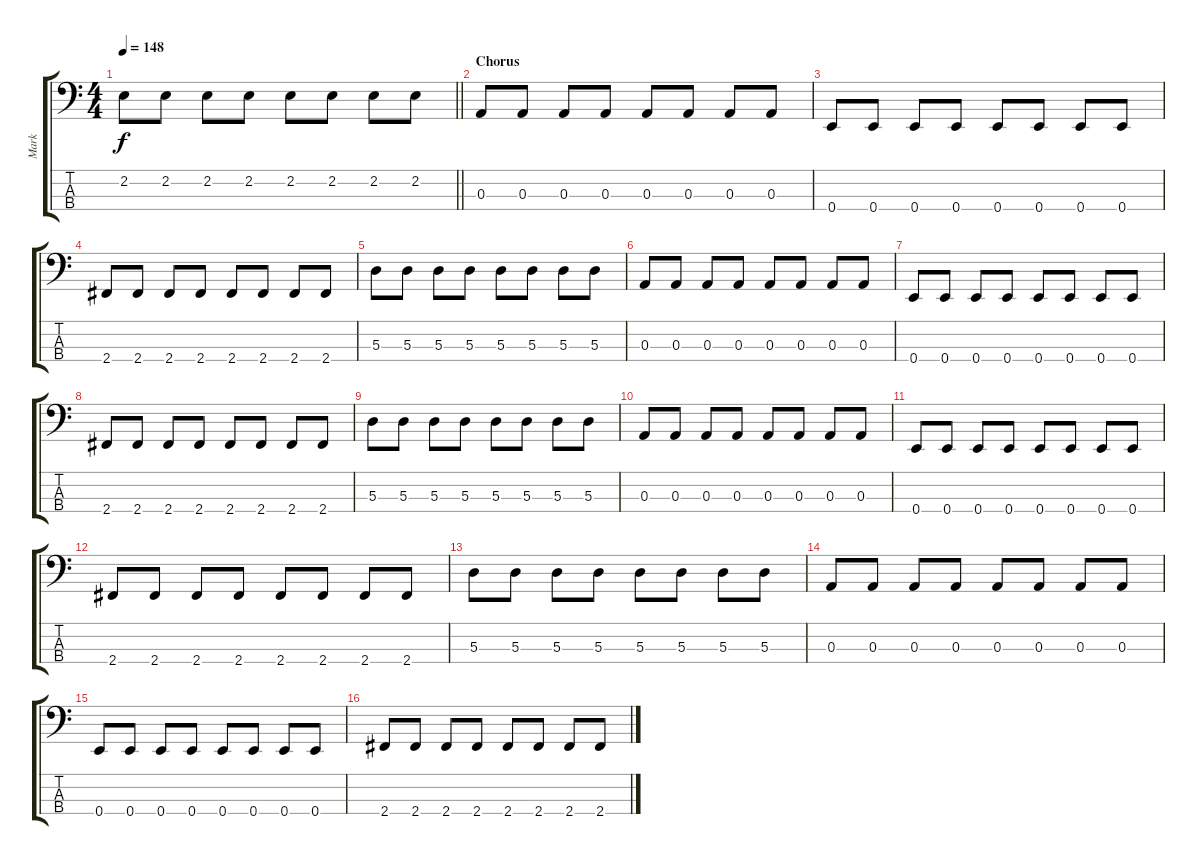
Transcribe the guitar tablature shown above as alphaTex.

\track ("Mark" "Mark") {instrument electricbassfinger}
\staff {score tabs}
\tuning (G2 D2 A1 E1) {hide}
\ts (4 4)
\tempo 148
\clef f4
\barLineRight lightlight
\ks c
2.2.8{dy f} 2.2.8 2.2.8 2.2.8 2.2.8 2.2.8 2.2.8 2.2.8 |
\section ("" "Chorus")
0.3.8 0.3.8 0.3.8 0.3.8 0.3.8 0.3.8 0.3.8 0.3.8 |
0.4.8 0.4.8 0.4.8 0.4.8 0.4.8 0.4.8 0.4.8 0.4.8 |
2.4.8 2.4.8 2.4.8 2.4.8 2.4.8 2.4.8 2.4.8 2.4.8 |
5.3.8 5.3.8 5.3.8 5.3.8 5.3.8 5.3.8 5.3.8 5.3.8 |
0.3.8 0.3.8 0.3.8 0.3.8 0.3.8 0.3.8 0.3.8 0.3.8 |
0.4.8 0.4.8 0.4.8 0.4.8 0.4.8 0.4.8 0.4.8 0.4.8 |
2.4.8 2.4.8 2.4.8 2.4.8 2.4.8 2.4.8 2.4.8 2.4.8 |
5.3.8 5.3.8 5.3.8 5.3.8 5.3.8 5.3.8 5.3.8 5.3.8 |
0.3.8 0.3.8 0.3.8 0.3.8 0.3.8 0.3.8 0.3.8 0.3.8 |
0.4.8 0.4.8 0.4.8 0.4.8 0.4.8 0.4.8 0.4.8 0.4.8 |
2.4.8 2.4.8 2.4.8 2.4.8 2.4.8 2.4.8 2.4.8 2.4.8 |
5.3.8 5.3.8 5.3.8 5.3.8 5.3.8 5.3.8 5.3.8 5.3.8 |
0.3.8 0.3.8 0.3.8 0.3.8 0.3.8 0.3.8 0.3.8 0.3.8 |
0.4.8 0.4.8 0.4.8 0.4.8 0.4.8 0.4.8 0.4.8 0.4.8 |
2.4.8 2.4.8 2.4.8 2.4.8 2.4.8 2.4.8 2.4.8 2.4.8
